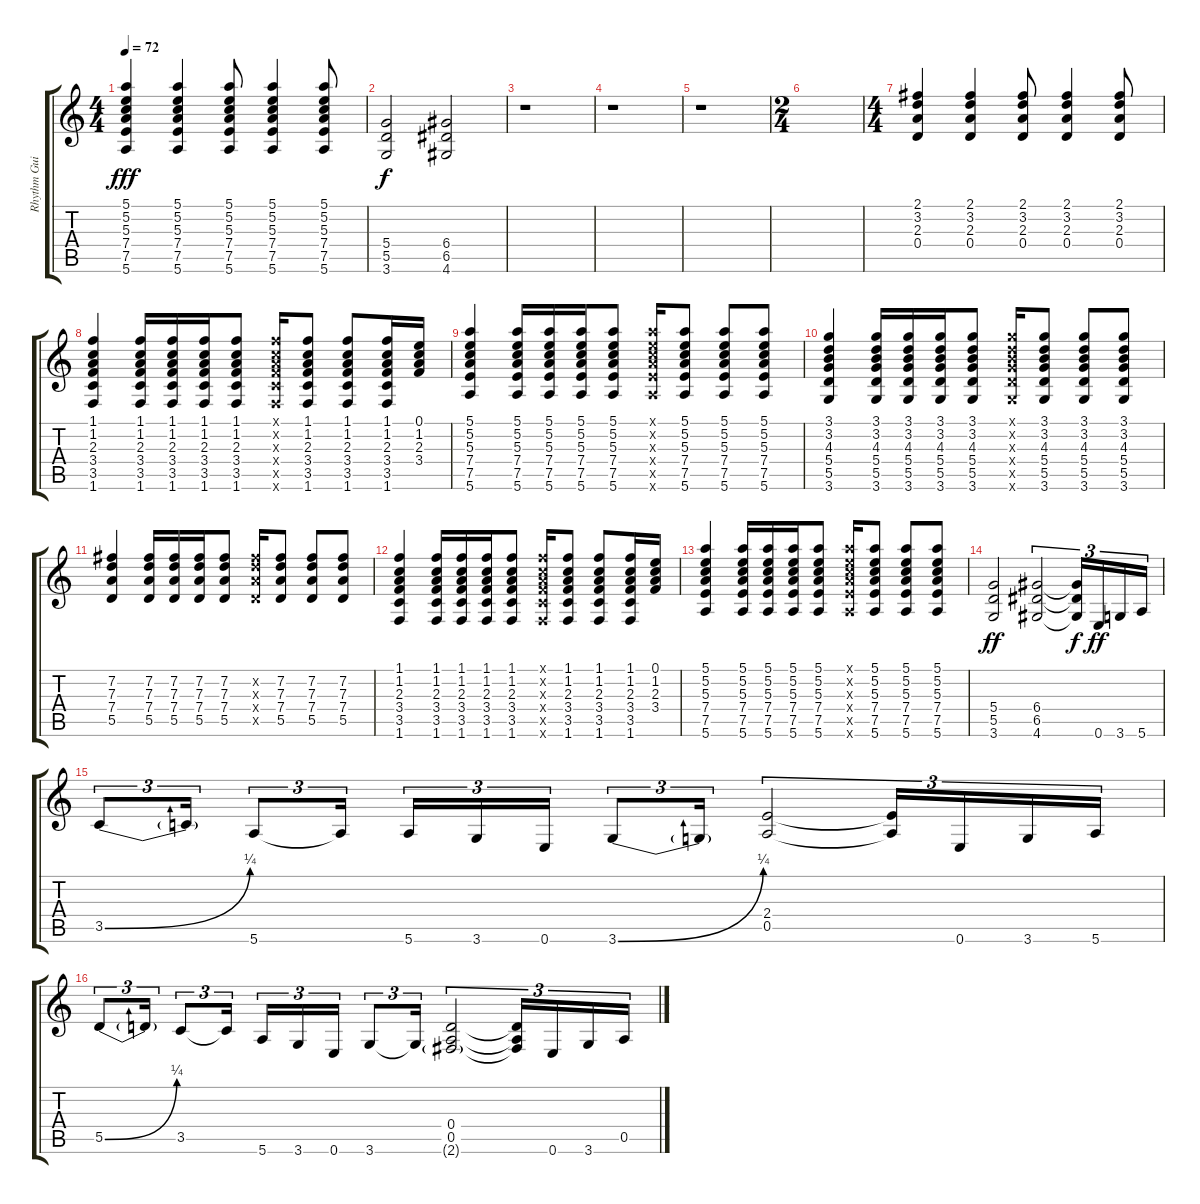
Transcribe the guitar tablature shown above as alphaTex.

\track ("Rhythm Guitar" "Rhythm Gui") {instrument overdrivenguitar}
\staff {score tabs}
\tuning (E4 B3 G3 D3 A2 E2) {hide}
\ts (4 4)
\tempo 72
\clef g2
\ks c
(5.1 5.2 5.3 7.4 7.5 5.6).4{dy fff} (5.1 5.2 5.3 7.4 7.5 5.6).4 (5.1 5.2 5.3 7.4 7.5 5.6).8 (5.1 5.2 5.3 7.4 7.5 5.6).4 (5.1 5.2 5.3 7.4 7.5 5.6).8 |
(5.4 5.5 3.6).2{dy f} (6.4 6.5 4.6).2 |
r.1 |
r.1 |
r.1 |
\ts (2 4)
|
\ts (4 4)
(2.1 3.2 2.3 0.4).4 (2.1 3.2 2.3 0.4).4 (2.1 3.2 2.3 0.4).8 (2.1 3.2 2.3 0.4).4 (2.1 3.2 2.3 0.4).8 |
(1.1 1.2 2.3 3.4 3.5 1.6).4 (1.1 1.2 2.3 3.4 3.5 1.6).16 (1.1 1.2 2.3 3.4 3.5 1.6).16 (1.1 1.2 2.3 3.4 3.5 1.6).16 (1.1 1.2 2.3 3.4 3.5 1.6).8 (1.1{x} 1.2{x} 2.3{x} 3.4{x} 3.5{x} 1.6{x}).16 (1.1 1.2 2.3 3.4 3.5 1.6).8 (1.1 1.2 2.3 3.4 3.5 1.6).8 (1.1 1.2 2.3 3.4 3.5 1.6).16 (0.1 1.2 2.3 3.4).16 |
(5.1 5.2 5.3 7.4 7.5 5.6).4 (5.1 5.2 5.3 7.4 7.5 5.6).16 (5.1 5.2 5.3 7.4 7.5 5.6).16 (5.1 5.2 5.3 7.4 7.5 5.6).16 (5.1 5.2 5.3 7.4 7.5 5.6).8 (5.1{x} 5.2{x} 5.3{x} 7.4{x} 7.5{x} 5.6{x}).16 (5.1 5.2 5.3 7.4 7.5 5.6).8 (5.1 5.2 5.3 7.4 7.5 5.6).8 (5.1 5.2 5.3 7.4 7.5 5.6).8 |
(3.1 3.2 4.3 5.4 5.5 3.6).4 (3.1 3.2 4.3 5.4 5.5 3.6).16 (3.1 3.2 4.3 5.4 5.5 3.6).16 (3.1 3.2 4.3 5.4 5.5 3.6).16 (3.1 3.2 4.3 5.4 5.5 3.6).8 (3.1{x} 3.2{x} 4.3{x} 5.4{x} 5.5{x} 3.6{x}).16 (3.1 3.2 4.3 5.4 5.5 3.6).8 (3.1 3.2 4.3 5.4 5.5 3.6).8 (3.1 3.2 4.3 5.4 5.5 3.6).8 |
(7.2 7.3 7.4 5.5).4 (7.2 7.3 7.4 5.5).16 (7.2 7.3 7.4 5.5).16 (7.2 7.3 7.4 5.5).16 (7.2 7.3 7.4 5.5).8 (7.2{x} 7.3{x} 7.4{x} 5.5{x}).16 (7.2 7.3 7.4 5.5).8 (7.2 7.3 7.4 5.5).8 (7.2 7.3 7.4 5.5).8 |
(1.1 1.2 2.3 3.4 3.5 1.6).4 (1.1 1.2 2.3 3.4 3.5 1.6).16 (1.1 1.2 2.3 3.4 3.5 1.6).16 (1.1 1.2 2.3 3.4 3.5 1.6).16 (1.1 1.2 2.3 3.4 3.5 1.6).8 (1.1{x} 1.2{x} 2.3{x} 3.4{x} 3.5{x} 1.6{x}).16 (1.1 1.2 2.3 3.4 3.5 1.6).8 (1.1 1.2 2.3 3.4 3.5 1.6).8 (1.1 1.2 2.3 3.4 3.5 1.6).16 (0.1 1.2 2.3 3.4).16 |
(5.1 5.2 5.3 7.4 7.5 5.6).4 (5.1 5.2 5.3 7.4 7.5 5.6).16 (5.1 5.2 5.3 7.4 7.5 5.6).16 (5.1 5.2 5.3 7.4 7.5 5.6).16 (5.1 5.2 5.3 7.4 7.5 5.6).8 (5.1{x} 5.2{x} 5.3{x} 7.4{x} 7.5{x} 5.6{x}).16 (5.1 5.2 5.3 7.4 7.5 5.6).8 (5.1 5.2 5.3 7.4 7.5 5.6).8 (5.1 5.2 5.3 7.4 7.5 5.6).8 |
(5.4 5.5 3.6).2{dy ff} (6.4 6.5 4.6).2{tu (3 2)} (6.4{t} 6.5{t} 4.6{t}).16{tu (3 2) dy f} 0.6.16{tu (3 2) dy ff} 3.6.16{tu (3 2)} 5.6.16{tu (3 2)} |
3.5{be (bend 0 0 60 1)}.8{tu (3 2)} 3.5{t}.16{tu (3 2)} 5.6.8{tu (3 2)} 5.6{t}.16{tu (3 2)} 5.6.16{tu (3 2)} 3.6.16{tu (3 2)} 0.6.16{tu (3 2)} 3.6{be (bend 0 0 60 1)}.8{tu (3 2)} 3.6{t}.16{tu (3 2)} (2.4 0.5).2{tu (3 2)} (2.4{t} 0.5{t}).16{tu (3 2)} 0.6.16{tu (3 2)} 3.6.16{tu (3 2)} 5.6.16{tu (3 2)} |
5.5{be (bend 0 0 60 1)}.8{tu (3 2)} 5.5{t}.16{tu (3 2)} 3.5.8{tu (3 2)} 3.5{t}.16{tu (3 2)} 5.6.16{tu (3 2)} 3.6.16{tu (3 2)} 0.6.16{tu (3 2)} 3.6.8{tu (3 2)} 3.6{t}.16{tu (3 2)} (0.4 0.5 2.6{g}).2{tu (3 2)} (0.4{t} 0.5{t} 2.6{t}).16{tu (3 2)} 0.6.16{tu (3 2)} 3.6.16{tu (3 2)} 0.5.16{tu (3 2)}
